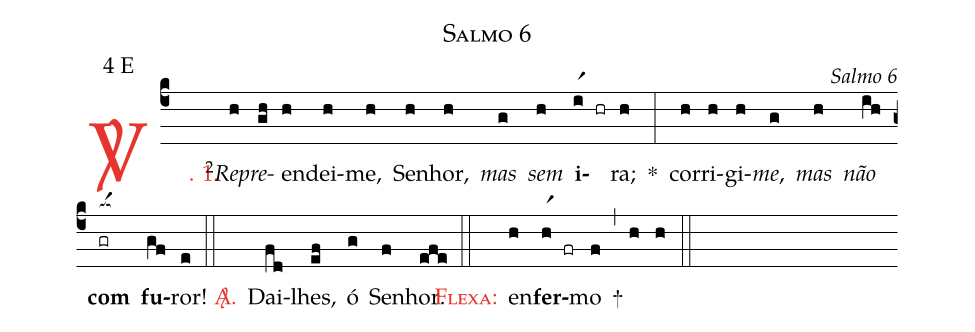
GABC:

name: Salmo 6;
mode: 4;
mode-differentia: E;
commentary: Salmo 6;
%%
(c4)

<c><sp>V/</sp>. 1.</c>() <v>\VSup{2}</v><i>Re</i>(h)<i>pre</i>(gh)en(h)dei-(h)me,(h) Se(h)nhor,(h) <i>mas</i>(g) <i>sem</i>(h) <b>i</b>(ir1 hr)ra;(h) *(:) cor(h)ri(h)gi-(h)<i>me</i>,(g) <i>mas</i>(h) <i>não</i>(ih) <nlba><b>com</b>(gr[ocba:1{]) <b>fu</b></nlba>(gf[ocba:0}])ror!(e)

(::)

<nlba><c><sp>A/</sp>.</c>() Dai-</nlba>(fd)lhes,(ef) ó(g) Se(f)nhor.(efe)

(::)

<nlba><c><sc>Flexa</sc>:</c>() en</nlba>(h)<b>fer</b>(hr1 fr)mo(f) +(,) (h) (h)

(::)
